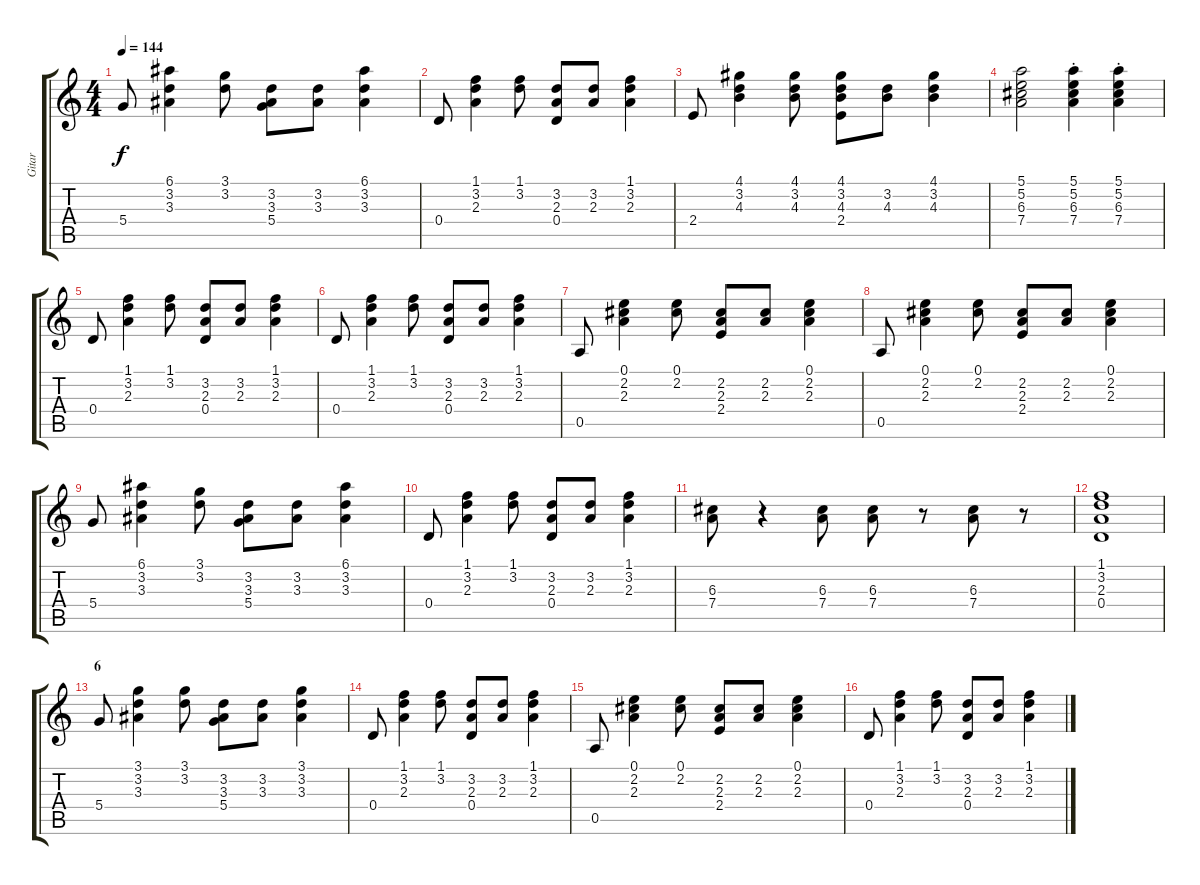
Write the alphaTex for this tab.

\track ("Gitar" "Gitar") {instrument electricguitarjazz}
\staff {score tabs}
\tuning (E4 B3 G3 D3 A2 E2) {hide}
\ts (4 4)
\tempo 144
\clef g2
\ks c
5.4.8{dy f} (6.1 3.2 3.3).4 (3.1 3.2).8 (3.2 3.3 5.4).8 (3.2 3.3).8 (6.1 3.2 3.3).4 |
0.4.8 (1.1 3.2 2.3).4 (1.1 3.2).8 (3.2 2.3 0.4).8 (3.2 2.3).8 (1.1 3.2 2.3).4 |
2.4.8 (4.1 3.2 4.3).4 (4.1 3.2 4.3).8 (4.1 3.2 4.3 2.4).8 (3.2 4.3).8 (4.1 3.2 4.3).4 |
(5.1 5.2 6.3 7.4).2 (5.1{st} 5.2{st} 6.3{st} 7.4{st}).4 (5.1{st} 5.2{st} 6.3{st} 7.4{st}).4 |
0.4.8 (1.1 3.2 2.3).4 (1.1 3.2).8 (3.2 2.3 0.4).8 (3.2 2.3).8 (1.1 3.2 2.3).4 |
0.4.8 (1.1 3.2 2.3).4 (1.1 3.2).8 (3.2 2.3 0.4).8 (3.2 2.3).8 (1.1 3.2 2.3).4 |
0.5.8 (0.1 2.2 2.3).4 (0.1 2.2).8 (2.2 2.3 2.4).8 (2.2 2.3).8 (0.1 2.2 2.3).4 |
0.5.8 (0.1 2.2 2.3).4 (0.1 2.2).8 (2.2 2.3 2.4).8 (2.2 2.3).8 (0.1 2.2 2.3).4 |
5.4.8 (6.1 3.2 3.3).4 (3.1 3.2).8 (3.2 3.3 5.4).8 (3.2 3.3).8 (6.1 3.2 3.3).4 |
0.4.8 (1.1 3.2 2.3).4 (1.1 3.2).8 (3.2 2.3 0.4).8 (3.2 2.3).8 (1.1 3.2 2.3).4 |
(6.3 7.4).8 r.4 (6.3 7.4).8 (6.3 7.4).8 r.8 (6.3 7.4).8 r.8 |
(1.1 3.2 2.3 0.4).1 |
\section ("" "6")
5.4.8 (3.1 3.2 3.3).4 (3.1 3.2).8 (3.2 3.3 5.4).8 (3.2 3.3).8 (3.1 3.2 3.3).4 |
0.4.8 (1.1 3.2 2.3).4 (1.1 3.2).8 (3.2 2.3 0.4).8 (3.2 2.3).8 (1.1 3.2 2.3).4 |
0.5.8 (0.1 2.2 2.3).4 (0.1 2.2).8 (2.2 2.3 2.4).8 (2.2 2.3).8 (0.1 2.2 2.3).4 |
0.4.8 (1.1 3.2 2.3).4 (1.1 3.2).8 (3.2 2.3 0.4).8 (3.2 2.3).8 (1.1 3.2 2.3).4
